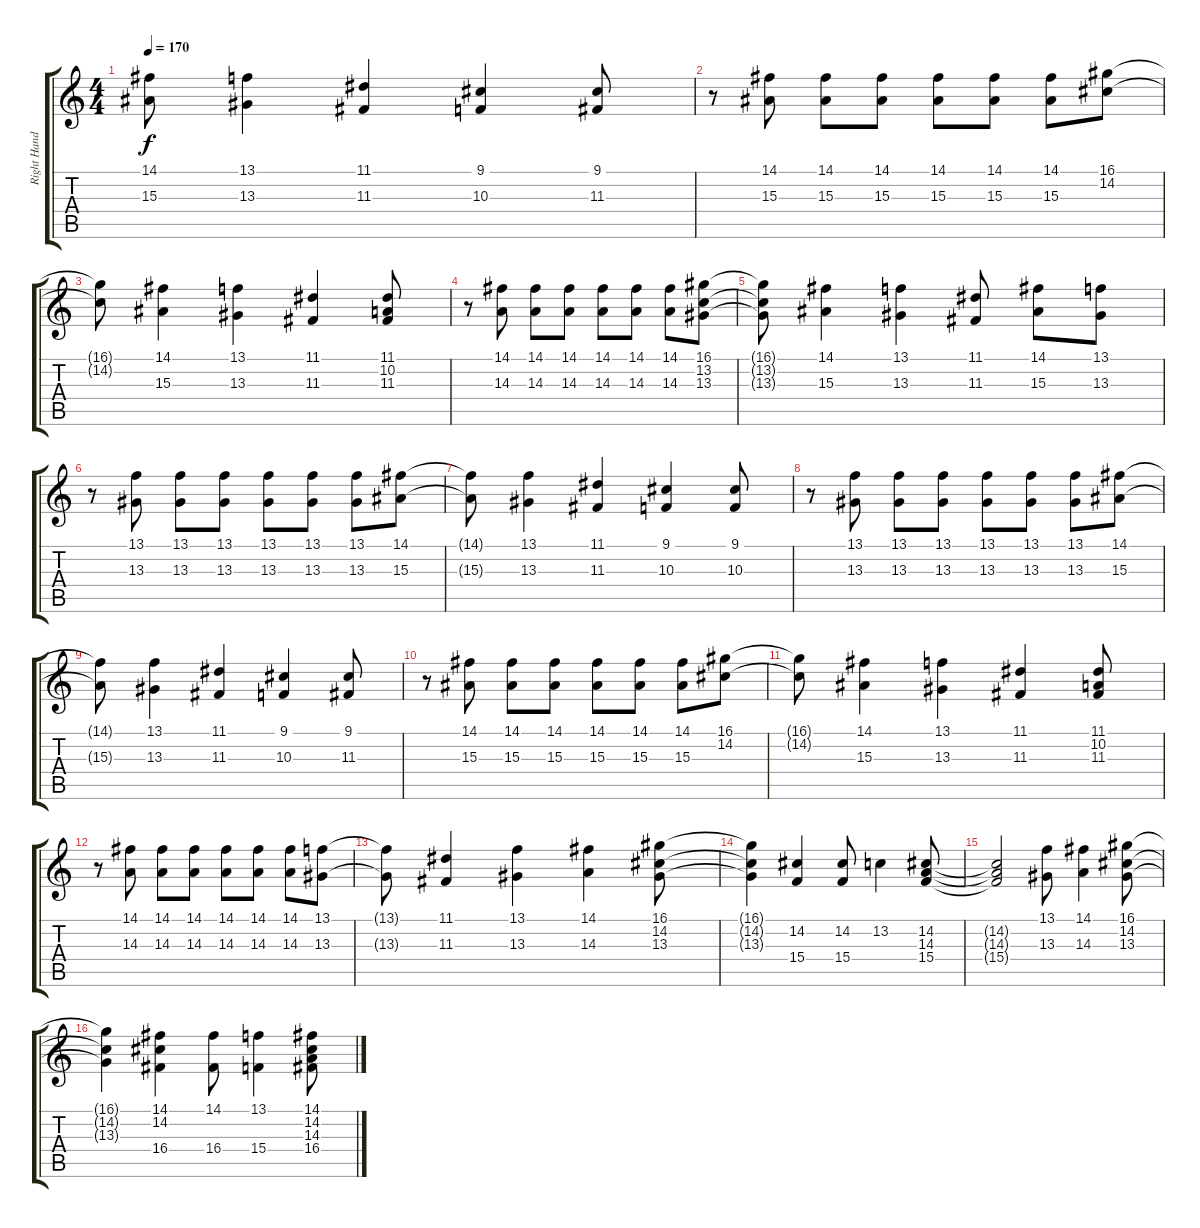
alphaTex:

\track ("Right Hand" "Right Hand") {instrument acousticgrandpiano}
\staff {score tabs}
\tuning (E4 B3 G3 D3 A2 E2) {hide}
\ts (4 4)
\tempo 170
\clef g2
\ks c
(14.1{t} 15.3{t}).8{dy f} (13.1 13.3).4 (11.1 11.3).4 (9.1 10.3).4 (9.1 11.3).8 |
r.8 (14.1 15.3).8 (14.1 15.3).8 (14.1 15.3).8 (14.1 15.3).8 (14.1 15.3).8 (14.1 15.3).8 (16.1 14.2).8 |
(16.1{t} 14.2{t}).8 (14.1 15.3).4 (13.1 13.3).4 (11.1 11.3).4 (11.1 10.2 11.3).8 |
r.8 (14.1 14.3).8 (14.1 14.3).8 (14.1 14.3).8 (14.1 14.3).8 (14.1 14.3).8 (14.1 14.3).8 (16.1 13.2 13.3).8 |
(16.1{t} 13.2{t} 13.3{t}).8 (14.1 15.3).4 (13.1 13.3).4 (11.1 11.3).8 (14.1 15.3).8 (13.1 13.3).8 |
r.8 (13.1 13.3).8 (13.1 13.3).8 (13.1 13.3).8 (13.1 13.3).8 (13.1 13.3).8 (13.1 13.3).8 (14.1 15.3).8 |
(14.1{t} 15.3{t}).8 (13.1 13.3).4 (11.1 11.3).4 (9.1 10.3).4 (9.1 10.3).8 |
r.8 (13.1 13.3).8 (13.1 13.3).8 (13.1 13.3).8 (13.1 13.3).8 (13.1 13.3).8 (13.1 13.3).8 (14.1 15.3).8 |
(14.1{t} 15.3{t}).8 (13.1 13.3).4 (11.1 11.3).4 (9.1 10.3).4 (9.1 11.3).8 |
r.8 (14.1 15.3).8 (14.1 15.3).8 (14.1 15.3).8 (14.1 15.3).8 (14.1 15.3).8 (14.1 15.3).8 (16.1 14.2).8 |
(16.1{t} 14.2{t}).8 (14.1 15.3).4 (13.1 13.3).4 (11.1 11.3).4 (11.1 10.2 11.3).8 |
r.8 (14.1 14.3).8 (14.1 14.3).8 (14.1 14.3).8 (14.1 14.3).8 (14.1 14.3).8 (14.1 14.3).8 (13.1 13.3).8 |
(13.1{t} 13.3{t}).8 (11.1 11.3).4 (13.1 13.3).4 (14.1 14.3).4 (16.1 14.2 13.3).8 |
(16.1{t} 14.2{t} 13.3{t}).4 (14.2 15.4).4 (14.2 15.4).8 13.2.4 (14.2 14.3 15.4).8 |
(14.2{t} 14.3{t} 15.4{t}).2 (13.1 13.3).8 (14.1 14.3).4 (16.1 14.2 13.3).8 |
(16.1{t} 14.2{t} 13.3{t}).4 (14.1 14.2 16.4).4 (14.1 16.4).8 (13.1 15.4).4 (14.1 14.2 14.3 16.4).8
